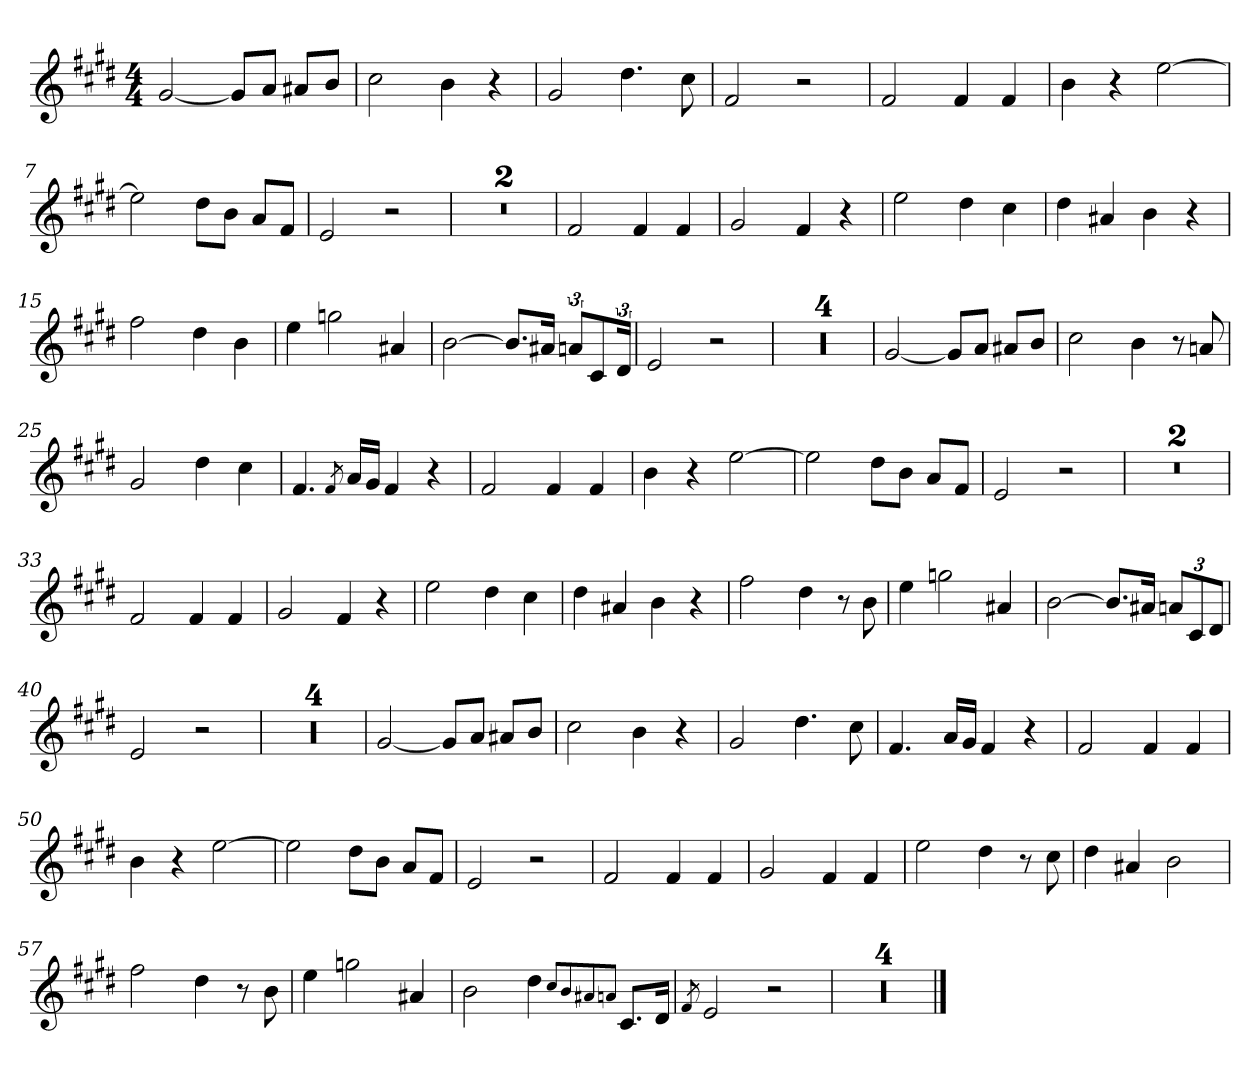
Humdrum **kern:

**kern
*part1
*staff1
*clefG2
*k[f#c#g#d#]
*M4/4
=1
[2g#/
8g#/L]
8a/J
8a#X/L
8b/J
=2
2cc#\
4b\
4r
=3
2g#/
4.dd#\
8cc#\
=4
2f#/
2r
=5
2f#/
4f#/
4f#/
=6
4b\
4r
[2ee\
=7
2ee\]
8dd#\L
8b\J
8a/L
8f#/J
=8
2e/
2r
=9
1r
=10
1r
=11
2f#/
4f#/
4f#/
=12
2g#/
4f#/
4r
=13
2ee\
4dd#\
4cc#\
!!LO:LB:g=z
=14
4dd#\
4a#X/
4b\
4r
=15
2ff#\
4dd#\
4b\
=16
4ee\
2ggn\
4a#X/
=17
[2b\
8.b/L]
16a#X/Jk
12an/L
8c#/
24d#/Jk
=18
2e/
2r
=19
1r
=20
1r
=21
1r
=22
1r
=23
[2g#/
8g#/L]
8a/J
8a#X/L
8b/J
=24
2cc#\
4b\
8r
8an/
=25
2g#/
4dd#\
4cc#\
!!LO:LB:g=z
=26
4.f#/
8qf#/
16a/LL
16g#/JJ
4f#/
4r
=27
2f#/
4f#/
4f#/
=28
4b\
4r
[2ee\
=29
2ee\]
8dd#\L
8b\J
8a/L
8f#/J
=30
2e/
2r
=31
1r
=32
1r
=33
2f#/
4f#/
4f#/
=34
2g#/
4f#/
4r
=35
2ee\
4dd#\
4cc#\
=36
4dd#\
4a#X/
4b\
4r
=37
2ff#\
4dd#\
8r
8b\
!!LO:LB:g=z
=38
4ee\
2ggn\
4a#X/
=39
[2b\
8.b/L]
16a#X/Jk
12an/L
12c#/
12d#/J
=40
2e/
2r
=41
1r
=42
1r
=43
1r
=44
1r
=45
[2g#/
8g#/L]
8a/J
8a#X/L
8b/J
=46
2cc#\
4b\
4r
=47
2g#/
4.dd#\
8cc#\
=48
4.f#/
16a/LL
16g#/JJ
4f#/
4r
=49
2f#/
4f#/
4f#/
!!LO:LB:g=z
=50
4b\
4r
[2ee\
=51
2ee\]
8dd#\L
8b\J
8a/L
8f#/J
=52
2e/
2r
=53
2f#/
4f#/
4f#/
=54
2g#/
4f#/
4f#/
=55
2ee\
4dd#\
8r
8cc#\
=56
4dd#\
4a#X/
2b\
=57
2ff#\
4dd#\
8r
8b\
=58
4ee\
2ggn\
4a#X/
=59
2b\
4dd#\
8qcc#/L
8qb/
8qa#X/
8qan/J
8.c#/L
16d#/Jk
=60
8qf#/
2e/
2r
!!LO:LB:g=z
=61
1r
=62
1r
=63
1r
=64
1r
==
*-
